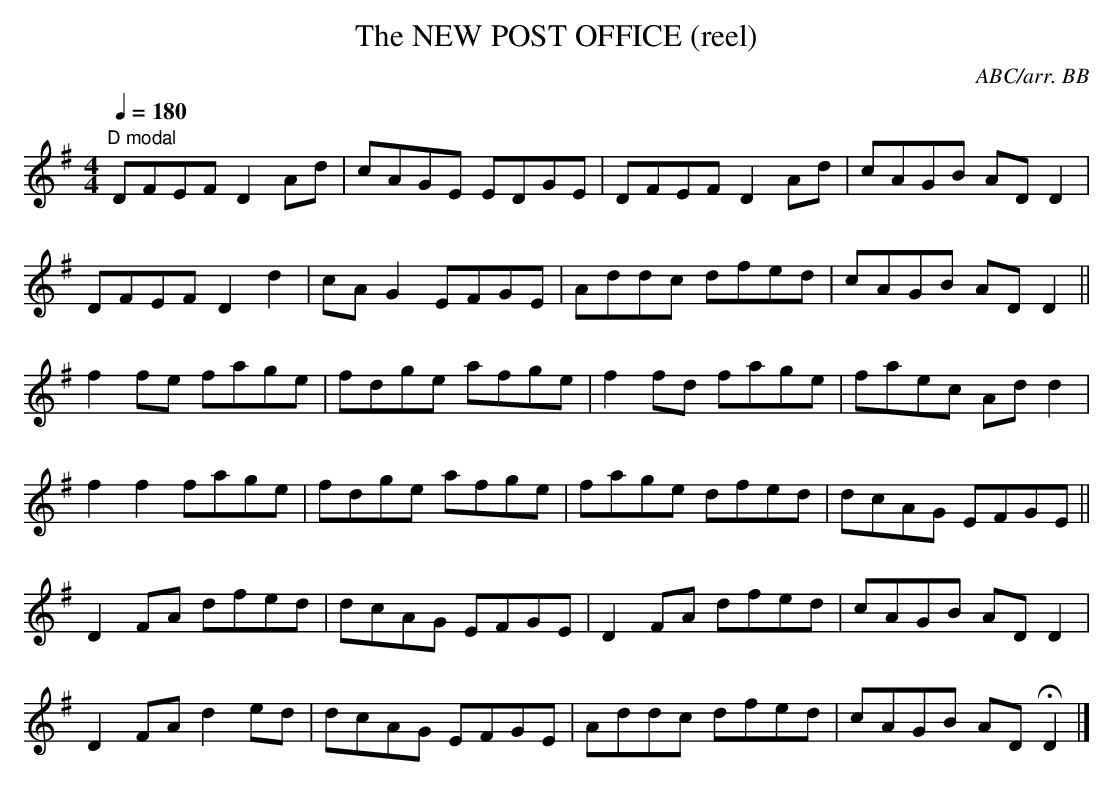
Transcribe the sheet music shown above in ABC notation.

X:1
T:NEW POST OFFICE (reel), The
C:ABC/arr. BB
M:4/4
Q:1/4=180
K:G
"D modal"
DFEF D2Ad|cAGE EDGE|DFEF D2Ad|cAGB ADD2|
DFEF D2d2|cAG2 EFGE|Addc dfed|cAGB ADD2||
f2fe fage|fdge afge|f2fd fage|faec Add2|
f2f2 fage|fdge afge|fage dfed|dcAG EFGE||
D2FA dfed|dcAG EFGE|D2FA dfed|cAGB ADD2|
D2FA d2ed|dcAG EFGE|Addc dfed|cAGB ADHD2|]
